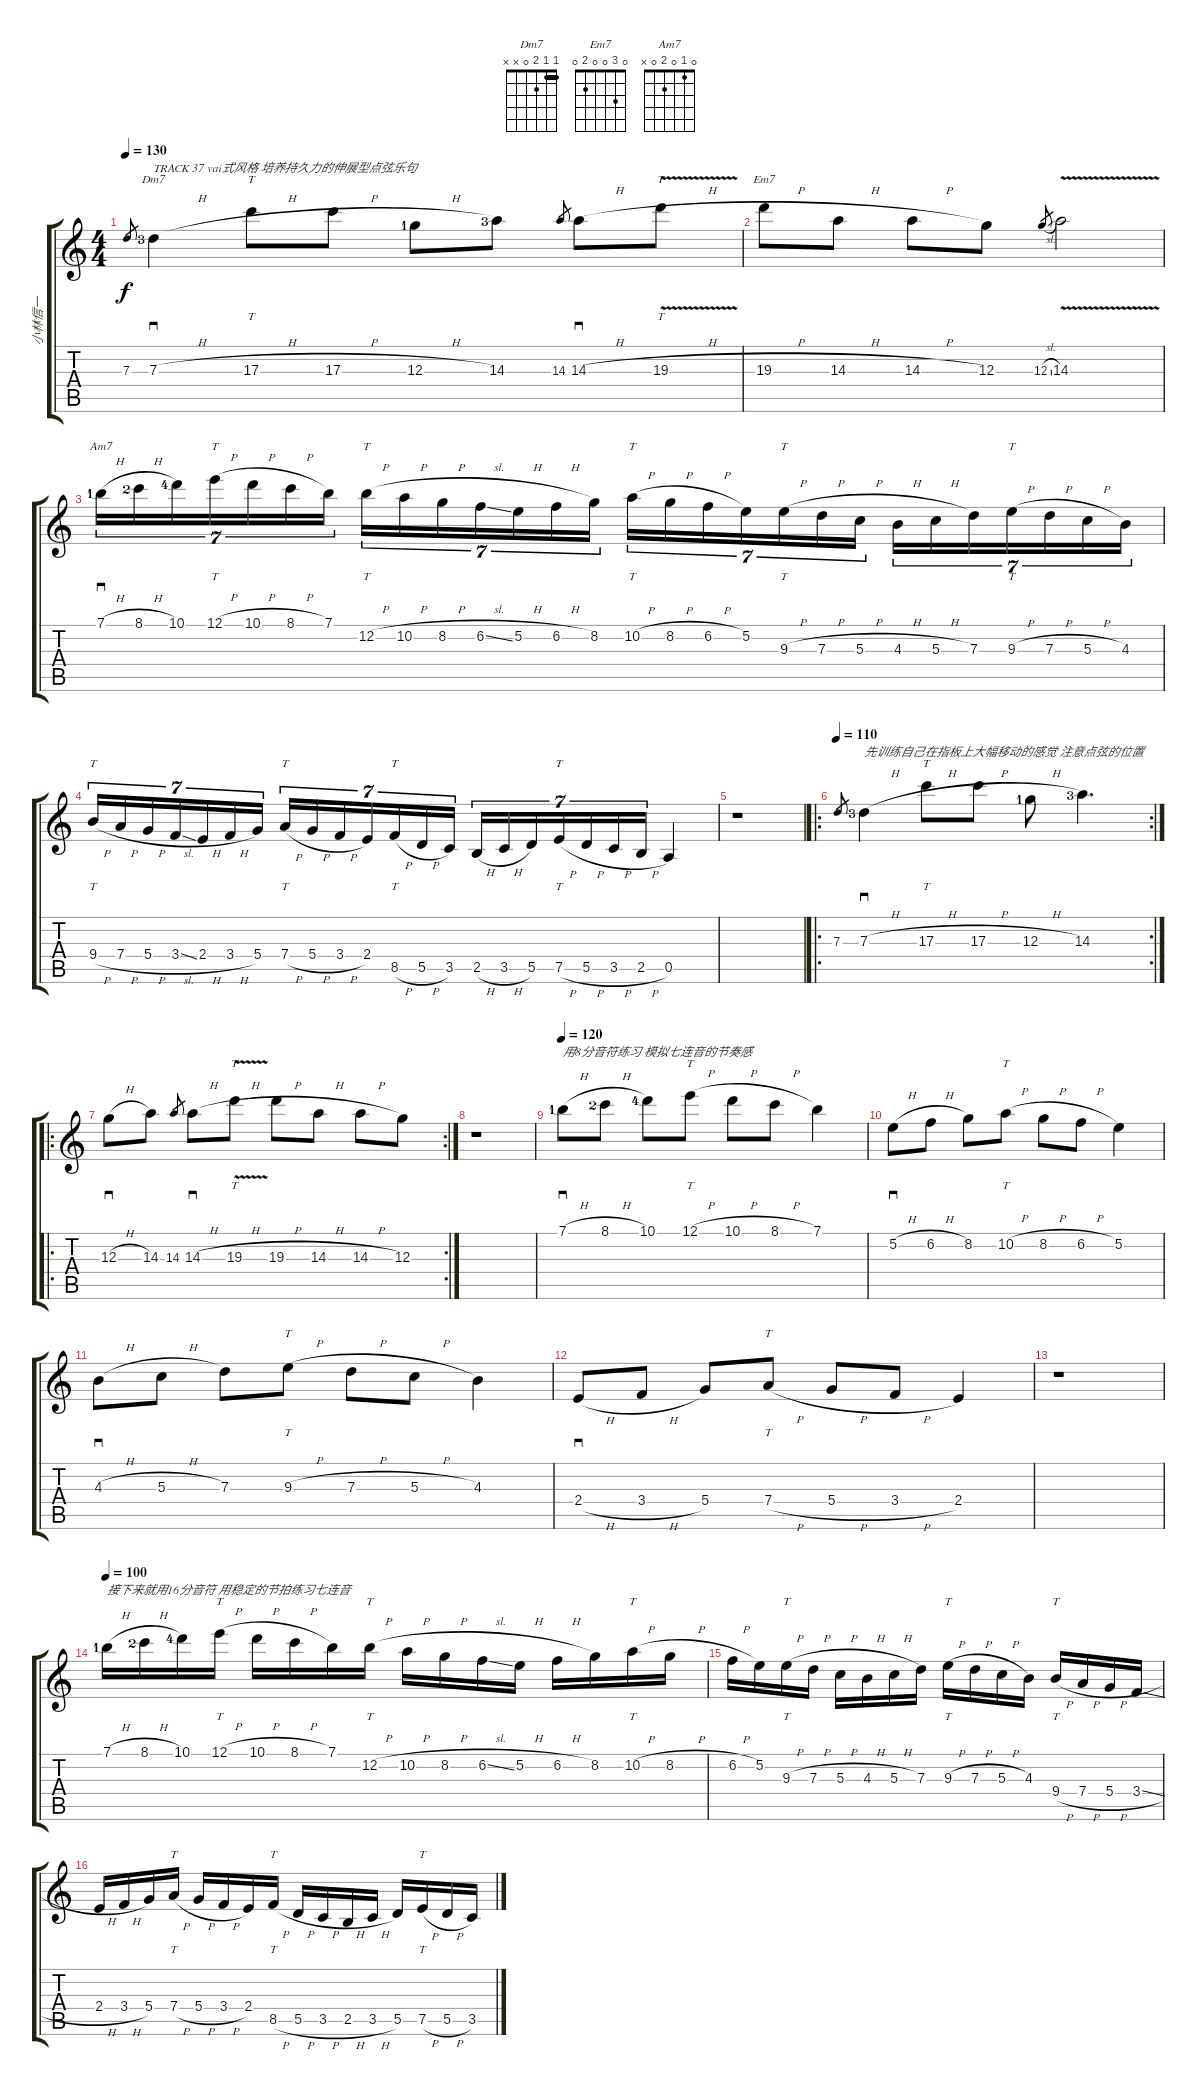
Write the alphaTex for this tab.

\track ("小林信一" "小林信一") {instrument overdrivenguitar}
\staff {score tabs}
\tuning (E4 B3 G3 D3 A2 E2) {hide}
\chord ("Dm7" 1 1 2 0 x x) {barre 1}
\chord ("Em7" 0 3 0 0 2 0)
\chord ("Am7" 0 1 0 2 0 x)
\ts (4 4)
\tempo 130
\clef g2
\ks c
7.3.8{gr dy f} 7.3{h lf 4}.4{sd ch "Dm7" txt "TRACK 37 vai式风格 培养持久力的伸展型点弦乐句"} 17.3{h}.8{tt} 17.3{h}.8 12.3{h lf 2}.8 14.3{lf 4}.8 14.3.8{gr} 14.3{h}.8{sd} 19.3{v h}.8{tt} |
19.3{h}.8{ch "Em7"} 14.3{h}.8 14.3{h}.8 12.3.8 12.3{sl}.8{gr} 14.3{v}.2 |
7.1{h lf 2}.16{sd tu (7 4) ch "Am7"} 8.1{h lf 3}.16{tu (7 4)} 10.1{lf 5}.16{tu (7 4)} 12.1{h}.16{tt tu (7 4)} 10.1{h}.16{tu (7 4)} 8.1{h}.16{tu (7 4)} 7.1.16{tu (7 4)} 12.2{h}.16{tt tu (7 4)} 10.2{h}.16{tu (7 4)} 8.2{h}.16{tu (7 4)} 6.2{sl}.16{tu (7 4)} 5.2{h}.16{tu (7 4)} 6.2{h}.16{tu (7 4)} 8.2.16{tu (7 4)} 10.2{h}.16{tt tu (7 4)} 8.2{h}.16{tu (7 4)} 6.2{h}.16{tu (7 4)} 5.2.16{tu (7 4)} 9.3{h}.16{tt tu (7 4)} 7.3{h}.16{tu (7 4)} 5.3{h}.16{tu (7 4)} 4.3{h}.16{tu (7 4)} 5.3{h}.16{tu (7 4)} 7.3.16{tu (7 4)} 9.3{h}.16{tt tu (7 4)} 7.3{h}.16{tu (7 4)} 5.3{h}.16{tu (7 4)} 4.3.16{tu (7 4)} |
9.4{h}.16{tt tu (7 4)} 7.4{h}.16{tu (7 4)} 5.4{h}.16{tu (7 4)} 3.4{sl}.16{tu (7 4)} 2.4{h}.16{tu (7 4)} 3.4{h}.16{tu (7 4)} 5.4.16{tu (7 4)} 7.4{h}.16{tt tu (7 4)} 5.4{h}.16{tu (7 4)} 3.4{h}.16{tu (7 4)} 2.4.16{tu (7 4)} 8.5{h}.16{tt tu (7 4)} 5.5{h}.16{tu (7 4)} 3.5.16{tu (7 4)} 2.5{h}.16{tu (7 4)} 3.5{h}.16{tu (7 4)} 5.5.16{tu (7 4)} 7.5{h}.16{tt tu (7 4)} 5.5{h}.16{tu (7 4)} 3.5{h}.16{tu (7 4)} 2.5{h}.16{tu (7 4)} 0.5.4 |
r.1 |
\ro
\rc 2
\tempo 110
7.3.8{gr} 7.3{h lf 4}.4{sd txt "先训练自己在指板上大幅移动的感觉 注意点弦的位置"} 17.3{h}.8{tt} 17.3{h}.8 12.3{h lf 2}.8 14.3{lf 4}.4{d} |
\ro
\rc 2
12.3{h}.8{sd} 14.3.8 14.3.8{gr} 14.3{h}.8{sd} 19.3{v h}.8{tt} 19.3{h}.8 14.3{h}.8 14.3{h}.8 12.3.8 |
r.1 |
\tempo 120
7.1{h lf 2}.8{sd txt "用8分音符练习 模拟七连音的节奏感"} 8.1{h lf 3}.8 10.1{lf 5}.8 12.1{h}.8{tt} 10.1{h}.8 8.1{h}.8 7.1.4 |
5.2{h}.8{sd} 6.2{h}.8 8.2.8 10.2{h}.8{tt} 8.2{h}.8 6.2{h}.8 5.2.4 |
4.3{h}.8{sd} 5.3{h}.8 7.3.8 9.3{h}.8{tt} 7.3{h}.8 5.3{h}.8 4.3.4 |
2.4{h}.8{sd} 3.4{h}.8 5.4.8 7.4{h}.8{tt} 5.4{h}.8 3.4{h}.8 2.4.4 |
r.1 |
\tempo 100
7.1{h lf 2}.16{txt "接下来就用16分音符 用稳定的节拍练习七连音"} 8.1{h lf 3}.16 10.1{lf 5}.16 12.1{h}.16{tt} 10.1{h}.16 8.1{h}.16 7.1.16 12.2{h}.16{tt} 10.2{h}.16 8.2{h}.16 6.2{sl}.16 5.2{h}.16 6.2{h}.16 8.2.16 10.2{h}.16{tt} 8.2{h}.16 |
6.2{h}.16 5.2.16 9.3{h}.16{tt} 7.3{h}.16 5.3{h}.16 4.3{h}.16 5.3{h}.16 7.3.16 9.3{h}.16{tt} 7.3{h}.16 5.3{h}.16 4.3.16 9.4{h}.16{tt} 7.4{h}.16 5.4{h}.16 3.4{sl}.16 |
2.4{h}.16 3.4{h}.16 5.4.16 7.4{h}.16{tt} 5.4{h}.16 3.4{h}.16 2.4.16 8.5{h}.16{tt} 5.5{h}.16 3.5{h}.16 2.5{h}.16 3.5{h}.16 5.5.16 7.5{h}.16{tt} 5.5{h}.16 3.5{h}.16
